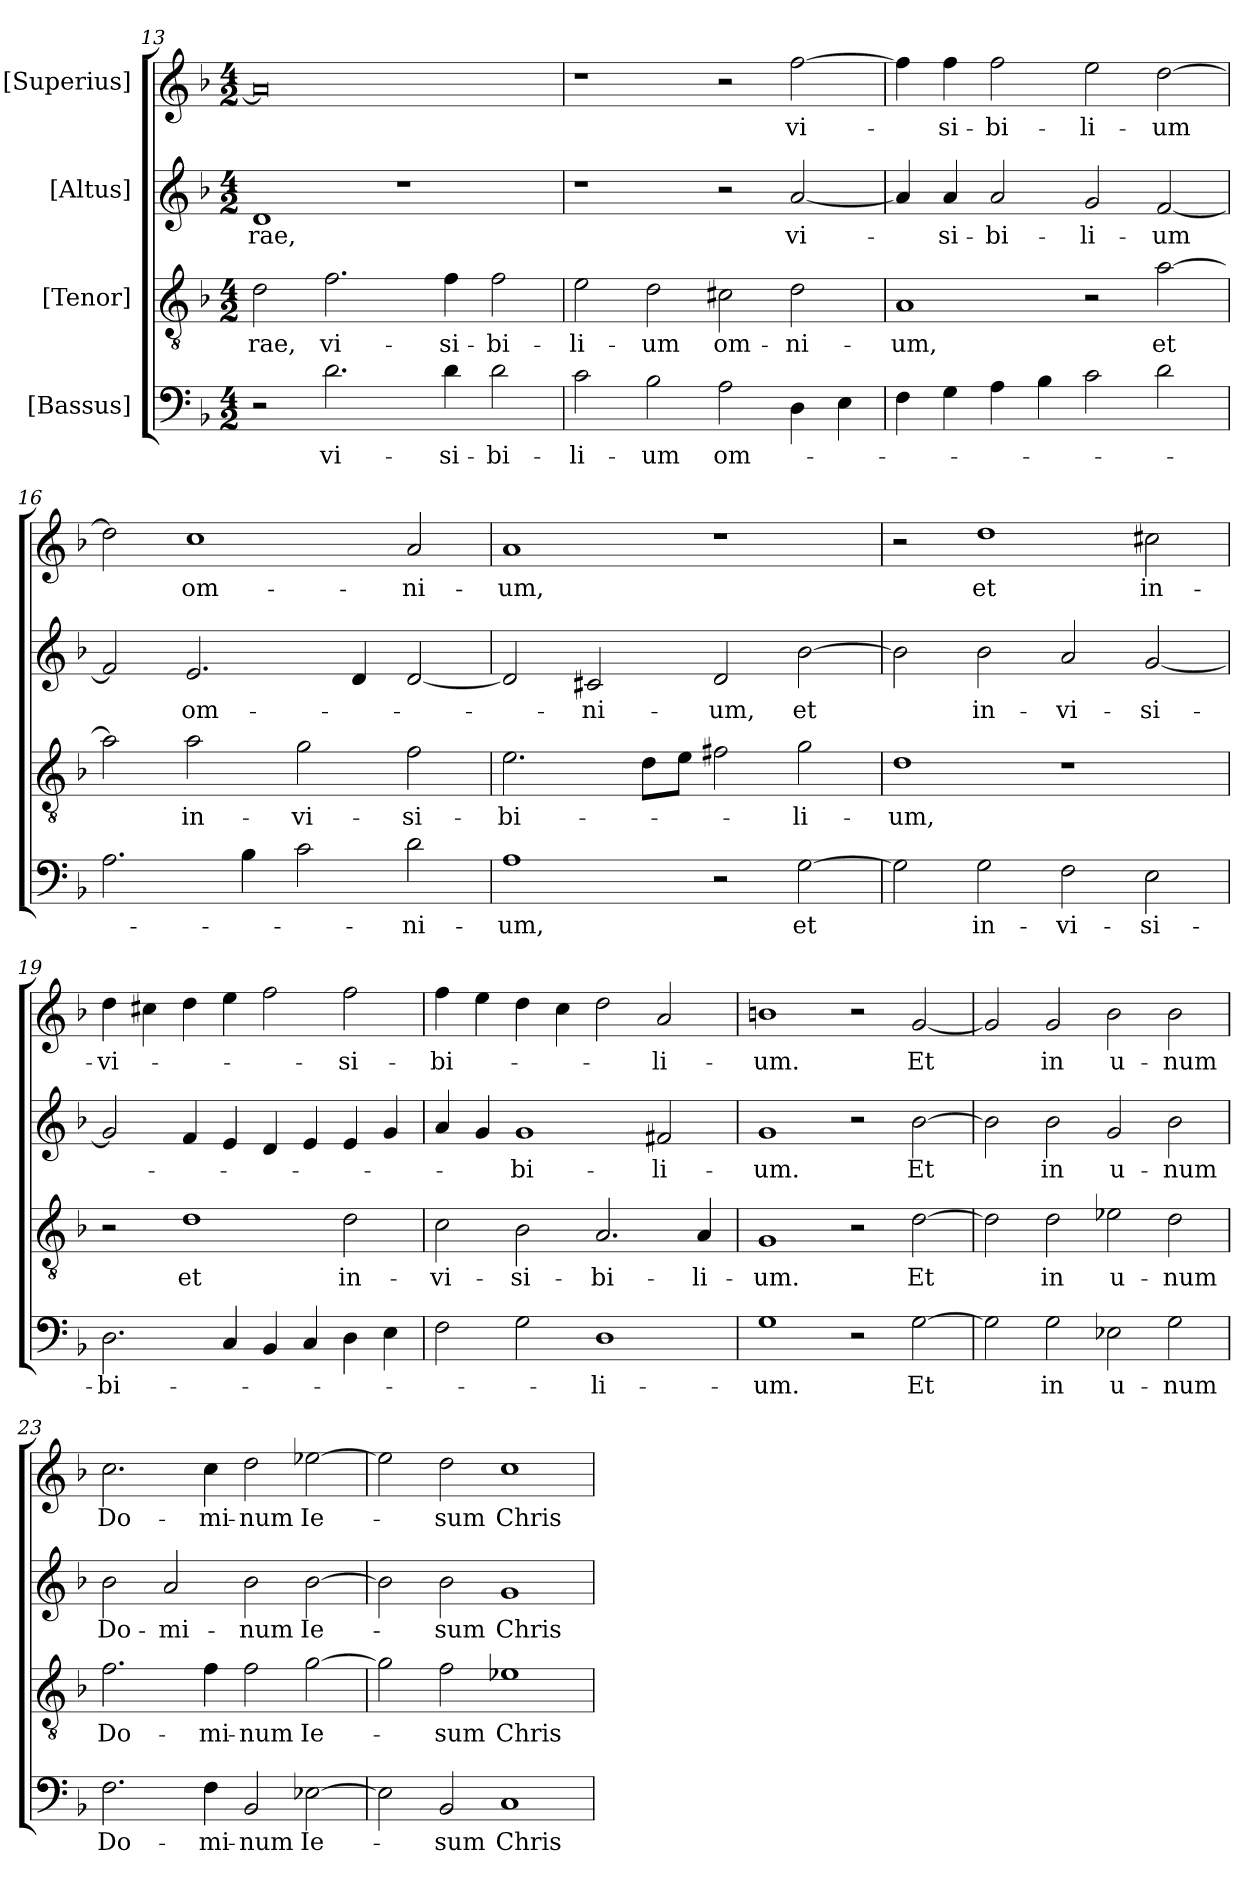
**kern	**text	**kern	**text	**kern	**text	**kern	**text
*part4	*part4	*part3	*part3	*part2	*part2	*part1	*part1
*staff4	*staff4	*staff3	*staff3	*staff2	*staff2	*staff1	*staff1
*I"[Bassus]	*	*I"[Tenor]	*	*I"[Altus]	*	*I"[Superius]	*
*clefF4	*	*clefGv2	*	*clefG2	*	*clefG2	*
*k[b-]	*	*k[b-]	*	*k[b-]	*	*k[b-]	*
*M4/2	*	*M4/2	*	*M4/2	*	*M4/2	*
=13	=13	=13	=13	=13	=13	=13	=13
2r	.	2d\	-rae,	1d/	-rae,	0a/]	.
2.d\	vi-	2.f\	vi-	.	.	.	.
.	.	.	.	1r	.	.	.
4d\	-si-	4f\	-si-	.	.	.	.
2d\	-bi-	2f\	-bi-	.	.	.	.
=14	=14	=14	=14	=14	=14	=14	=14
2c\	-li-	2e\	-li-	1r	.	1r	.
2B-\	-um	2d\	-um	.	.	.	.
2A\	om-	2c#X\	om-	2r	.	2r	.
4D\	.	2d\	-ni-	[2a/	vi-	[2ff\	vi-
4E\	.	.	.	.	.	.	.
=15	=15	=15	=15	=15	=15	=15	=15
4F\	.	1A/	-um,	4a/]	.	4ff\]	.
4G\	.	.	.	4a/	-si-	4ff\	-si-
4A\	.	.	.	2a/	-bi-	2ff\	-bi-
4B-\	.	.	.	.	.	.	.
2c\	.	2r	.	2g/	-li-	2ee\	-li-
2d\	.	[2a\	et	[2f/	-um	[2dd\	-um
=16	=16	=16	=16	=16	=16	=16	=16
2.A\	.	2a\]	.	2f/]	.	2dd\]	.
.	.	2a\	in-	2.e/	om-	1cc\	om-
4B-\	.	.	.	.	.	.	.
2c\	.	2g\	-vi-	.	.	.	.
.	.	.	.	4d/	.	.	.
2d\	-ni-	2f\	-si-	[2d/	.	2a/	-ni-
=17	=17	=17	=17	=17	=17	=17	=17
1A\	-um,	2.e\	-bi-	2d/]	.	1a/	-um,
.	.	.	.	2c#X/	-ni-	.	.
.	.	8d\L	.	.	.	.	.
.	.	8e\J	.	.	.	.	.
2r	.	2f#X\	.	2d/	-um,	1r	.
[2G\	et	2g\	-li-	[2b-\	et	.	.
=18	=18	=18	=18	=18	=18	=18	=18
2G\]	.	1d\	-um,	2b-\]	.	2r	.
2G\	in-	.	.	2b-\	in-	1dd\	et
2F\	-vi-	1r	.	2a/	-vi-	.	.
2E\	-si-	.	.	[2g/	-si-	2cc#X\	in-
=19	=19	=19	=19	=19	=19	=19	=19
2.D\	-bi-	2r	.	2g/]	.	4dd\	-vi-
.	.	.	.	.	.	4cc#X\	.
.	.	1d\	et	4f/	.	4dd\	.
4C/	.	.	.	4e/	.	4ee\	.
4BB-/	.	.	.	4d/	.	2ff\	.
4C/	.	.	.	4e/	.	.	.
4D\	.	2d\	in-	4e/	.	2ff\	-si-
4E\	.	.	.	4g/	.	.	.
=20	=20	=20	=20	=20	=20	=20	=20
2F\	.	2c\	-vi-	4a/	.	4ff\	-bi-
.	.	.	.	4g/	.	4ee\	.
2G\	.	2B-\	-si-	1g/	-bi-	4dd\	.
.	.	.	.	.	.	4cc\	.
1D\	-li-	2.A/	-bi-	.	.	2dd\	.
.	.	.	.	2f#X/	-li-	2a/	-li-
.	.	4A/	-li-	.	.	.	.
=21	=21	=21	=21	=21	=21	=21	=21
1G\	-um.	1G/	-um.	1g/	-um.	1bn\	-um.
2r	.	2r	.	2r	.	2r	.
[2G\	Et	[2d\	Et	[2b-\	Et	[2g/	Et
=22	=22	=22	=22	=22	=22	=22	=22
2G\]	.	2d\]	.	2b-\]	.	2g/]	.
2G\	in	2d\	in	2b-\	in	2g/	in
2E-X\	u-	2e-X\	u-	2g/	u-	2b-\	u-
2G\	-num	2d\	-num	2b-\	-num	2b-\	-num
=23	=23	=23	=23	=23	=23	=23	=23
2.F\	Do-	2.f\	Do-	2b-\	Do-	2.cc\	Do-
.	.	.	.	2a/	-mi-	.	.
4F\	-mi-	4f\	-mi-	.	.	4cc\	-mi-
2BB-/	-num	2f\	-num	2b-\	-num	2dd\	-num
[2E-X\	Ie-	[2g\	Ie-	[2b-\	Ie-	[2ee-X\	Ie-
=24	=24	=24	=24	=24	=24	=24	=24
2E-\]	.	2g\]	.	2b-\]	.	2ee-\]	.
2BB-/	-sum	2f\	-sum	2b-\	-sum	2dd\	-sum
1C/	Chris-	1e-X\	Chris-	1g/	Chris-	1cc\	Chris-
=	=	=	=	=	=	=	=
*-	*-	*-	*-	*-	*-	*-	*-
